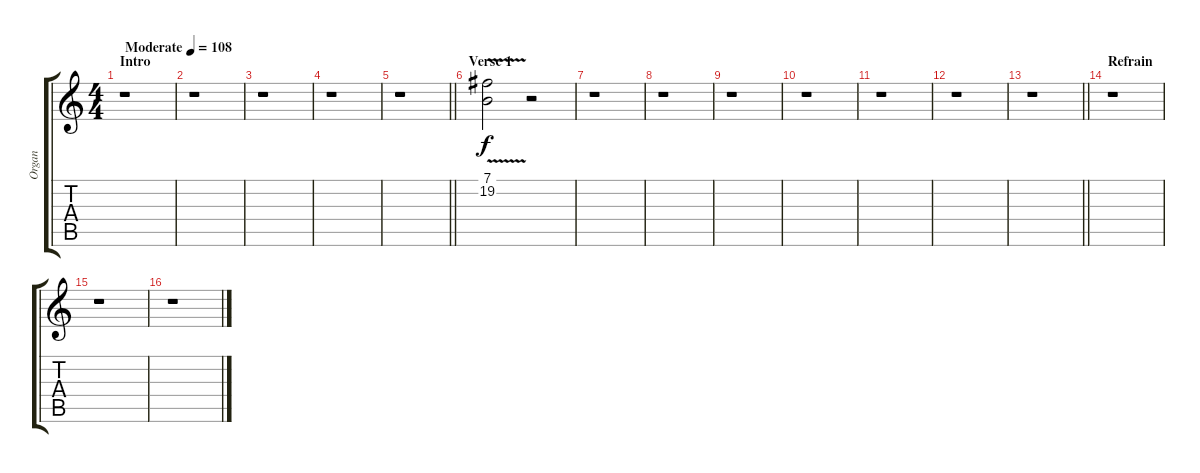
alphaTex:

\track ("Organ" "Organ") {instrument drawbarorgan}
\staff {score tabs}
\tuning (E4 B3 G3 D3 A2 E2) {hide}
\ts (4 4)
\section ("" "Intro")
\tempo (108 "Moderate")
\clef g2
\ks c
r.1{dy f instrument drawbarorgan} |
r.1 |
r.1 |
r.1 |
\barLineRight lightlight
r.1 |
\section ("" "Verse 1")
(7.1{v} 19.2{v}).2 r.2 |
r.1 |
r.1 |
r.1 |
r.1 |
r.1 |
r.1 |
\barLineRight lightlight
r.1 |
\section ("" "Refrain")
r.1 |
r.1 |
r.1
